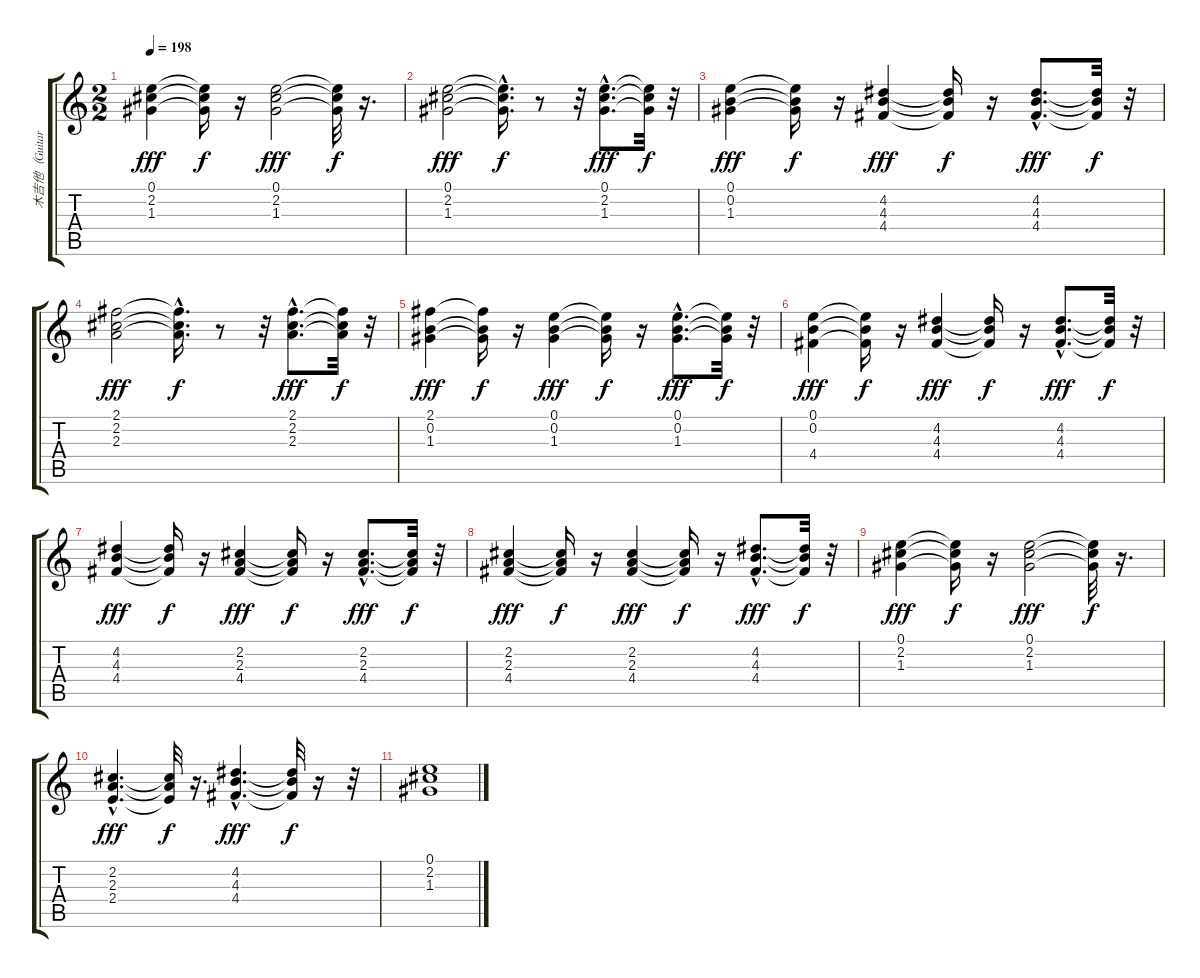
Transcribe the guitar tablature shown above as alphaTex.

\track ("木吉他（Guitar）" "木吉他（Guitar") {instrument acousticguitarsteel}
\staff {score tabs}
\tuning (E4 B3 G3 D3 A2 E2) {hide}
\ts (2 2)
\tempo 198
\clef g2
\ks c
(0.1 2.2 1.3).4{dy fff} (0.1{t} 2.2{t} 1.3{t}).16{dy f} r.16 (0.1 2.2 1.3).2{dy fff} (0.1{t} 2.2{t} 1.3{t}).32{dy f} r.16{d} |
(0.1 2.2 1.3).2{dy fff} (0.1{hac t} 2.2{hac t} 1.3{hac t}).16{d dy f} r.8 r.32 (0.1{hac} 2.2{hac} 1.3{hac}).8{d dy fff} (0.1{t} 2.2{t} 1.3{t}).32{dy f} r.32 |
(0.1 0.2 1.3).4{dy fff} (0.1{t} 0.2{t} 1.3{t}).16{dy f} r.16 (4.2 4.3 4.4).4{dy fff} (4.2{t} 4.3{t} 4.4{t}).16{dy f} r.16 (4.2{hac} 4.3{hac} 4.4{hac}).8{d dy fff} (4.2{t} 4.3{t} 4.4{t}).32{dy f} r.32 |
(2.1 2.2 2.3).2{dy fff} (2.1{hac t} 2.2{hac t} 2.3{hac t}).16{d dy f} r.8 r.32 (2.1{hac} 2.2{hac} 2.3{hac}).8{d dy fff} (2.1{t} 2.2{t} 2.3{t}).32{dy f} r.32 |
(2.1 0.2 1.3).4{dy fff} (2.1{t} 0.2{t} 1.3{t}).16{dy f} r.16 (0.1 0.2 1.3).4{dy fff} (0.1{t} 0.2{t} 1.3{t}).16{dy f} r.16 (0.1{hac} 0.2{hac} 1.3{hac}).8{d dy fff} (0.1{t} 0.2{t} 1.3{t}).32{dy f} r.32 |
(0.1 0.2 4.4).4{dy fff} (0.1{t} 0.2{t} 4.4{t}).16{dy f} r.16 (4.2 4.3 4.4).4{dy fff} (4.2{t} 4.3{t} 4.4{t}).16{dy f} r.16 (4.2{hac} 4.3{hac} 4.4{hac}).8{d dy fff} (4.2{t} 4.3{t} 4.4{t}).32{dy f} r.32 |
(4.2 4.3 4.4).4{dy fff} (4.2{t} 4.3{t} 4.4{t}).16{dy f} r.16 (2.2 2.3 4.4).4{dy fff} (2.2{t} 2.3{t} 4.4{t}).16{dy f} r.16 (2.2{hac} 2.3{hac} 4.4{hac}).8{d dy fff} (2.2{t} 2.3{t} 4.4{t}).32{dy f} r.32 |
(2.2 2.3 4.4).4{dy fff} (2.2{t} 2.3{t} 4.4{t}).16{dy f} r.16 (2.2 2.3 4.4).4{dy fff} (2.2{t} 2.3{t} 4.4{t}).16{dy f} r.16 (4.2{hac} 4.3{hac} 4.4{hac}).8{d dy fff} (4.2{t} 4.3{t} 4.4{t}).32{dy f} r.32 |
(0.1 2.2 1.3).4{dy fff} (0.1{t} 2.2{t} 1.3{t}).16{dy f} r.16 (0.1 2.2 1.3).2{dy fff} (0.1{t} 2.2{t} 1.3{t}).32{dy f} r.16{d} |
(2.2{hac} 2.3{hac} 2.4{hac}).4{d dy fff} (2.2{t} 2.3{t} 2.4{t}).32{dy f} r.16{d} (4.2{hac} 4.3{hac} 4.4{hac}).4{d dy fff} (4.2{t} 4.3{t} 4.4{t}).32{dy f} r.16 r.32 |
(0.1 2.2 1.3).1
